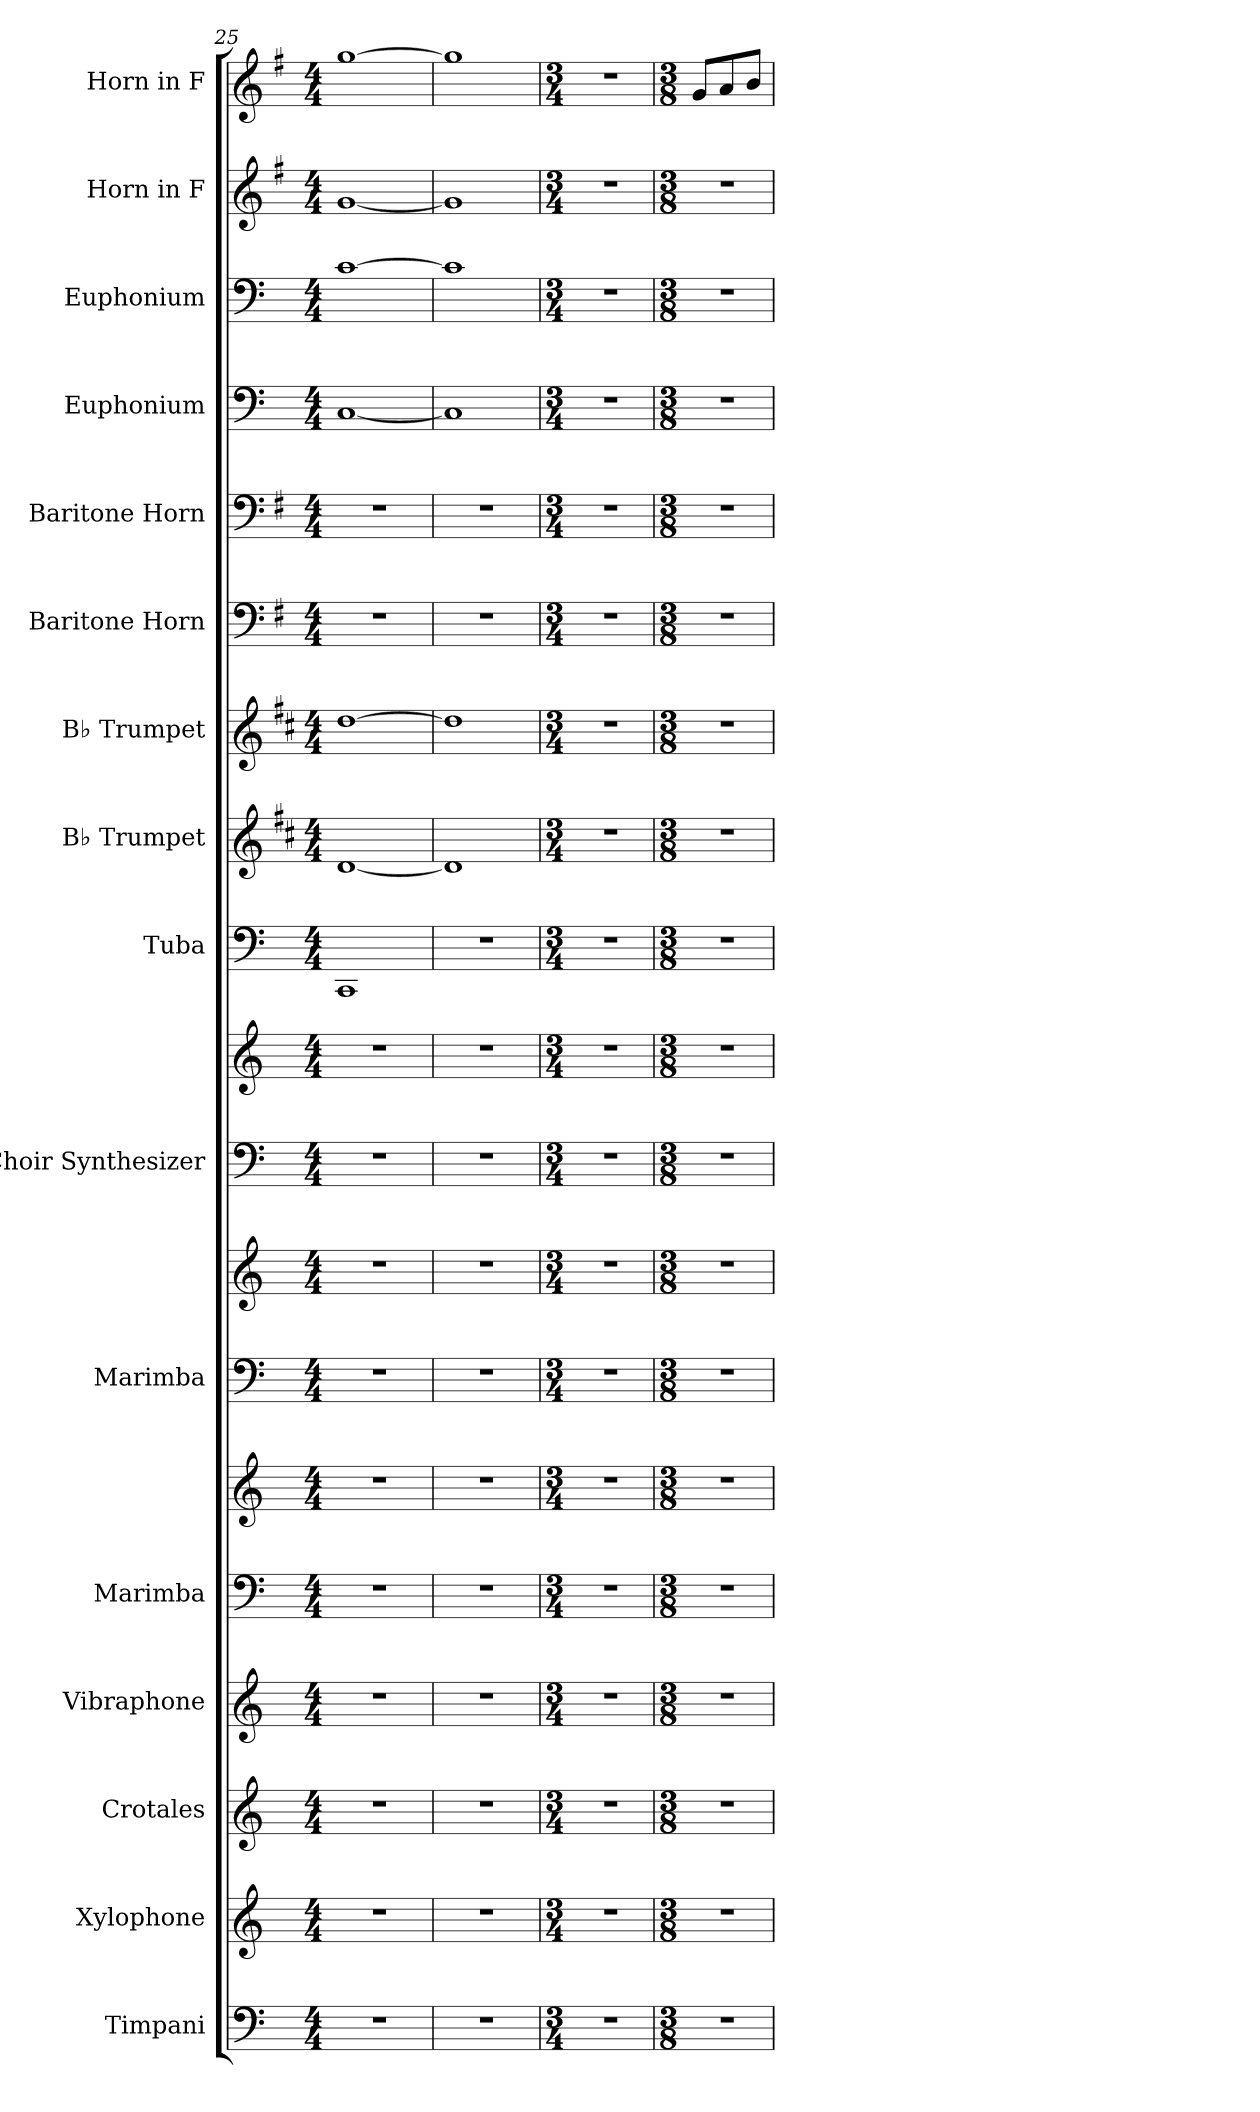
**kern	**kern	**kern	**kern	**kern	**kern	**kern	**kern	**kern	**kern	**kern	**kern	**kern	**kern	**kern	**kern	**kern	**kern	**kern
*part16	*part15	*part14	*part13	*part12	*part12	*part11	*part11	*part10	*part10	*part9	*part8	*part7	*part6	*part5	*part4	*part3	*part2	*part1
*staff19	*staff18	*staff17	*staff16	*staff15	*staff14	*staff13	*staff12	*staff11	*staff10	*staff9	*staff8	*staff7	*staff6	*staff5	*staff4	*staff3	*staff2	*staff1
*I"Timpani	*I"Xylophone	*I"Crotales	*I"Vibraphone	*I"Marimba	*	*I"Marimba	*	*I"Choir Synthesizer	*	*I"Tuba	*I"B♭ Trumpet	*I"B♭ Trumpet	*I"Baritone Horn	*I"Baritone Horn	*I"Euphonium	*I"Euphonium	*I"Horn in F	*I"Horn in F
*I'Timp.	*I'Xyl.	*I'Cro.	*I'Vib.	*I'Mrm.	*	*I'Mrm.	*	*I'Synth.	*	*I'Tba.	*I'B♭ Tpt.	*I'B♭ Tpt.	*I'Bar. Hn.	*I'Bar. Hn.	*I'Euph.	*I'Euph.	*	*
*clefF4	*clefG2	*clefG2	*clefG2	*clefF4	*clefG2	*clefF4	*clefG2	*clefF4	*clefG2	*clefF4	*clefG2	*clefG2	*clefF4	*clefF4	*clefF4	*clefF4	*clefG2	*clefG2
*	*ITrd-7c-12	*ITrd-14c-24	*	*	*	*	*	*	*	*	*ITrd1c2	*ITrd1c2	*ITrd4c7	*ITrd4c7	*	*	*ITrd4c7	*ITrd4c7
*k[]	*k[]	*k[]	*k[]	*k[]	*k[]	*k[]	*k[]	*k[]	*k[]	*k[]	*k[]	*k[]	*k[]	*k[]	*k[]	*k[]	*k[]	*k[]
*M4/4	*M4/4	*M4/4	*M4/4	*M4/4	*M4/4	*M4/4	*M4/4	*M4/4	*M4/4	*M4/4	*M4/4	*M4/4	*M4/4	*M4/4	*M4/4	*M4/4	*M4/4	*M4/4
=25	=25	=25	=25	=25	=25	=25	=25	=25	=25	=25	=25	=25	=25	=25	=25	=25	=25	=25
1r	1r	1r	1r	1r	1r	1r	1r	1r	1r	1CC	[1c	[1cc	1r	1r	[1C	[1c	[1c	[1cc
=26	=26	=26	=26	=26	=26	=26	=26	=26	=26	=26	=26	=26	=26	=26	=26	=26	=26	=26
1r	1r	1r	1r	1r	1r	1r	1r	1r	1r	1r	1c]	1cc]	1r	1r	1C]	1c]	1c]	1cc]
=27	=27	=27	=27	=27	=27	=27	=27	=27	=27	=27	=27	=27	=27	=27	=27	=27	=27	=27
*M3/4	*M3/4	*M3/4	*M3/4	*M3/4	*M3/4	*M3/4	*M3/4	*M3/4	*M3/4	*M3/4	*M3/4	*M3/4	*M3/4	*M3/4	*M3/4	*M3/4	*M3/4	*M3/4
2.r	2.r	2.r	2.r	2.r	2.r	2.r	2.r	2.r	2.r	2.r	2.r	2.r	2.r	2.r	2.r	2.r	2.r	2.r
!!LO:PB:g=z
=28	=28	=28	=28	=28	=28	=28	=28	=28	=28	=28	=28	=28	=28	=28	=28	=28	=28	=28
*M3/8	*M3/8	*M3/8	*M3/8	*M3/8	*M3/8	*M3/8	*M3/8	*M3/8	*M3/8	*M3/8	*M3/8	*M3/8	*M3/8	*M3/8	*M3/8	*M3/8	*M3/8	*M3/8
4.r	4.r	4.r	4.r	4.r	4.r	4.r	4.r	4.r	4.r	4.r	4.r	4.r	4.r	4.r	4.r	4.r	4.r	8c/L
.	.	.	.	.	.	.	.	.	.	.	.	.	.	.	.	.	.	8d/
.	.	.	.	.	.	.	.	.	.	.	.	.	.	.	.	.	.	8e/J
=	=	=	=	=	=	=	=	=	=	=	=	=	=	=	=	=	=	=
*-	*-	*-	*-	*-	*-	*-	*-	*-	*-	*-	*-	*-	*-	*-	*-	*-	*-	*-
